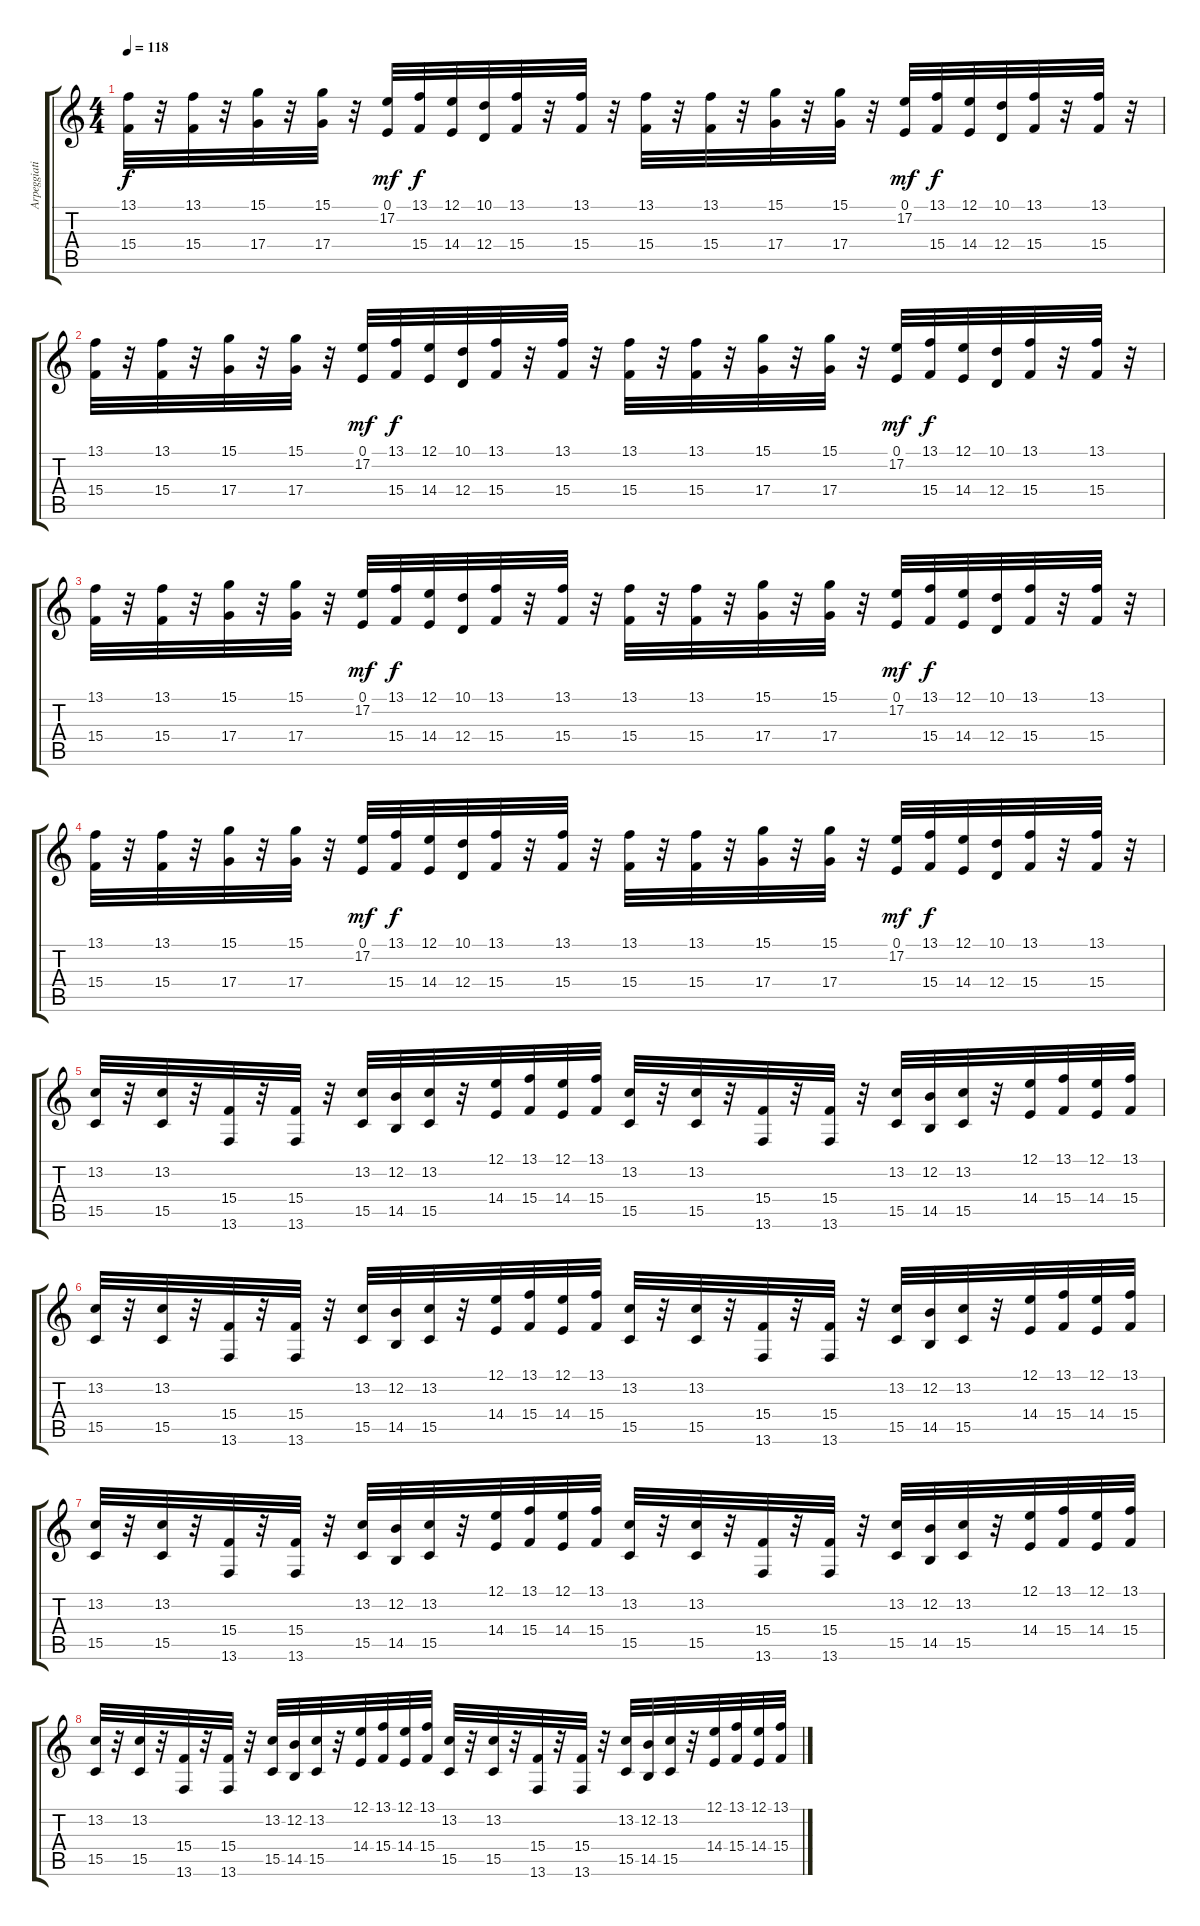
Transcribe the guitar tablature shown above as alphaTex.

\track ("Arpeggiation" "Arpeggiati") {instrument accordion}
\staff {score tabs}
\tuning (E4 B3 G3 D3 A2 E2) {hide}
\ts (4 4)
\tempo 118
\clef g2
\ks c
(13.1 15.4).32{dy f} r.32 (13.1 15.4).32 r.32 (15.1 17.4).32 r.32 (15.1 17.4).32 r.32 (0.1 17.2).32{dy mf} (13.1 15.4).32{dy f} (12.1 14.4).32 (10.1 12.4).32 (13.1 15.4).32 r.32 (13.1 15.4).32 r.32 (13.1 15.4).32 r.32 (13.1 15.4).32 r.32 (15.1 17.4).32 r.32 (15.1 17.4).32 r.32 (0.1 17.2).32{dy mf} (13.1 15.4).32{dy f} (12.1 14.4).32 (10.1 12.4).32 (13.1 15.4).32 r.32 (13.1 15.4).32 r.32 |
(13.1 15.4).32 r.32 (13.1 15.4).32 r.32 (15.1 17.4).32 r.32 (15.1 17.4).32 r.32 (0.1 17.2).32{dy mf} (13.1 15.4).32{dy f} (12.1 14.4).32 (10.1 12.4).32 (13.1 15.4).32 r.32 (13.1 15.4).32 r.32 (13.1 15.4).32 r.32 (13.1 15.4).32 r.32 (15.1 17.4).32 r.32 (15.1 17.4).32 r.32 (0.1 17.2).32{dy mf} (13.1 15.4).32{dy f} (12.1 14.4).32 (10.1 12.4).32 (13.1 15.4).32 r.32 (13.1 15.4).32 r.32 |
(13.1 15.4).32 r.32 (13.1 15.4).32 r.32 (15.1 17.4).32 r.32 (15.1 17.4).32 r.32 (0.1 17.2).32{dy mf} (13.1 15.4).32{dy f} (12.1 14.4).32 (10.1 12.4).32 (13.1 15.4).32 r.32 (13.1 15.4).32 r.32 (13.1 15.4).32 r.32 (13.1 15.4).32 r.32 (15.1 17.4).32 r.32 (15.1 17.4).32 r.32 (0.1 17.2).32{dy mf} (13.1 15.4).32{dy f} (12.1 14.4).32 (10.1 12.4).32 (13.1 15.4).32 r.32 (13.1 15.4).32 r.32 |
(13.1 15.4).32 r.32 (13.1 15.4).32 r.32 (15.1 17.4).32 r.32 (15.1 17.4).32 r.32 (0.1 17.2).32{dy mf} (13.1 15.4).32{dy f} (12.1 14.4).32 (10.1 12.4).32 (13.1 15.4).32 r.32 (13.1 15.4).32 r.32 (13.1 15.4).32 r.32 (13.1 15.4).32 r.32 (15.1 17.4).32 r.32 (15.1 17.4).32 r.32 (0.1 17.2).32{dy mf} (13.1 15.4).32{dy f} (12.1 14.4).32 (10.1 12.4).32 (13.1 15.4).32 r.32 (13.1 15.4).32 r.32 |
(13.2 15.5).32 r.32 (13.2 15.5).32 r.32 (15.4 13.6).32 r.32 (15.4 13.6).32 r.32 (13.2 15.5).32 (12.2 14.5).32 (13.2 15.5).32 r.32 (12.1 14.4).32 (13.1 15.4).32 (12.1 14.4).32 (13.1 15.4).32 (13.2 15.5).32 r.32 (13.2 15.5).32 r.32 (15.4 13.6).32 r.32 (15.4 13.6).32 r.32 (13.2 15.5).32 (12.2 14.5).32 (13.2 15.5).32 r.32 (12.1 14.4).32 (13.1 15.4).32 (12.1 14.4).32 (13.1 15.4).32 |
(13.2 15.5).32 r.32 (13.2 15.5).32 r.32 (15.4 13.6).32 r.32 (15.4 13.6).32 r.32 (13.2 15.5).32 (12.2 14.5).32 (13.2 15.5).32 r.32 (12.1 14.4).32 (13.1 15.4).32 (12.1 14.4).32 (13.1 15.4).32 (13.2 15.5).32 r.32 (13.2 15.5).32 r.32 (15.4 13.6).32 r.32 (15.4 13.6).32 r.32 (13.2 15.5).32 (12.2 14.5).32 (13.2 15.5).32 r.32 (12.1 14.4).32 (13.1 15.4).32 (12.1 14.4).32 (13.1 15.4).32 |
(13.2 15.5).32 r.32 (13.2 15.5).32 r.32 (15.4 13.6).32 r.32 (15.4 13.6).32 r.32 (13.2 15.5).32 (12.2 14.5).32 (13.2 15.5).32 r.32 (12.1 14.4).32 (13.1 15.4).32 (12.1 14.4).32 (13.1 15.4).32 (13.2 15.5).32 r.32 (13.2 15.5).32 r.32 (15.4 13.6).32 r.32 (15.4 13.6).32 r.32 (13.2 15.5).32 (12.2 14.5).32 (13.2 15.5).32 r.32 (12.1 14.4).32 (13.1 15.4).32 (12.1 14.4).32 (13.1 15.4).32 |
(13.2 15.5).32 r.32 (13.2 15.5).32 r.32 (15.4 13.6).32 r.32 (15.4 13.6).32 r.32 (13.2 15.5).32 (12.2 14.5).32 (13.2 15.5).32 r.32 (12.1 14.4).32 (13.1 15.4).32 (12.1 14.4).32 (13.1 15.4).32 (13.2 15.5).32 r.32 (13.2 15.5).32 r.32 (15.4 13.6).32 r.32 (15.4 13.6).32 r.32 (13.2 15.5).32 (12.2 14.5).32 (13.2 15.5).32 r.32 (12.1 14.4).32 (13.1 15.4).32 (12.1 14.4).32 (13.1 15.4).32
